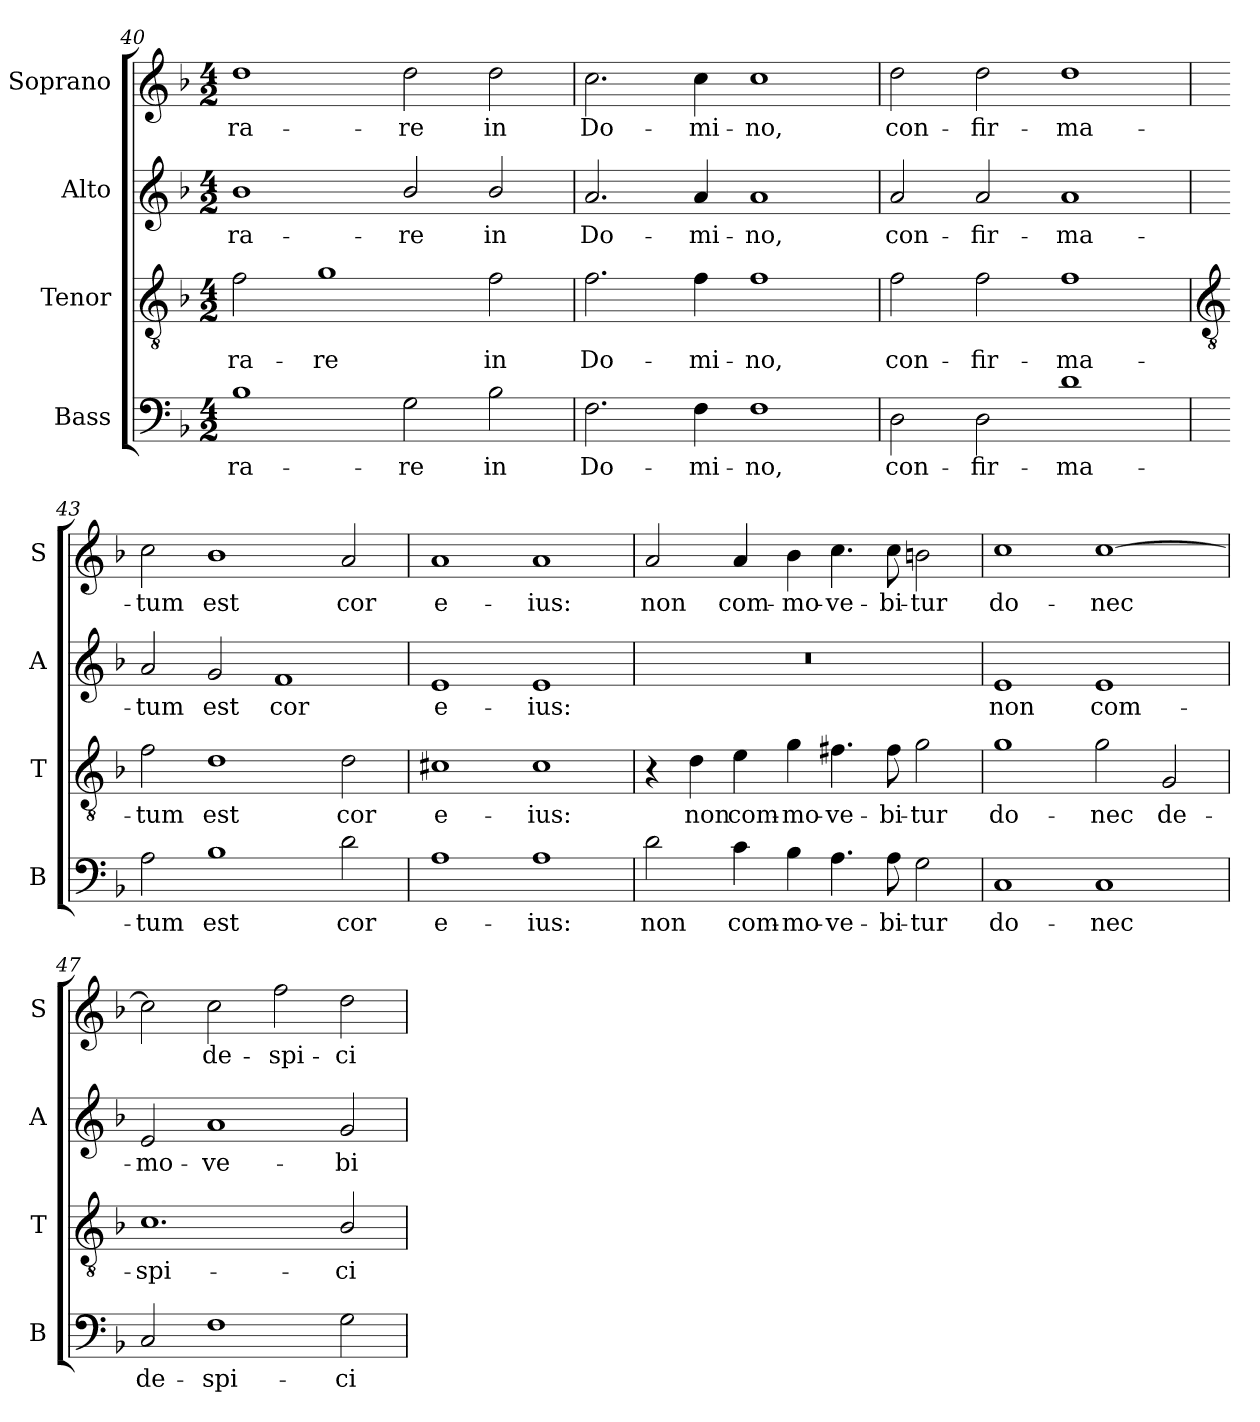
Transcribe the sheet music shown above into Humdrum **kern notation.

**kern	**text	**kern	**text	**kern	**text	**kern	**text
*part4	*part4	*part3	*part3	*part2	*part2	*part1	*part1
*staff4	*staff4	*staff3	*staff3	*staff2	*staff2	*staff1	*staff1
*I"Bass	*	*I"Tenor	*	*I"Alto	*	*I"Soprano	*
*I'B	*	*I'T	*	*I'A	*	*I'S	*
*clefF4	*	*clefGv2	*	*clefG2	*	*clefG2	*
*k[b-]	*	*k[b-]	*	*k[b-]	*	*k[b-]	*
*F:	*	*F:	*	*F:	*	*F:	*
*M4/2	*	*M4/2	*	*M4/2	*	*M4/2	*
=40	=40	=40	=40	=40	=40	=40	=40
!	!LO:LY:b	!	!LO:LY:b	!	!LO:LY:b	!	!LO:LY:b
1B-	-ra-	2f	-ra-	1b-	-ra-	1dd	-ra-
!	!	!	!LO:LY:b	!	!	!	!
.	.	1g	-re	.	.	.	.
!	!LO:LY:b	!	!	!	!LO:LY:b	!	!LO:LY:b
2G	-re	.	.	2b-/	-re	2dd	-re
!	!LO:LY:b	!	!LO:LY:b	!	!LO:LY:b	!	!LO:LY:b
2B-	in	2f	in	2b-/	in	2dd	in
=41	=41	=41	=41	=41	=41	=41	=41
!	!LO:LY:b	!	!LO:LY:b	!	!LO:LY:b	!	!LO:LY:b
2.F	Do-	2.f	Do-	2.a	Do-	2.cc	Do-
!	!LO:LY:b	!	!LO:LY:b	!	!LO:LY:b	!	!LO:LY:b
4F	-mi-	4f	-mi-	4a	-mi-	4cc	-mi-
!	!LO:LY:b	!	!LO:LY:b	!	!LO:LY:b	!	!LO:LY:b
1F	-no,	1f	-no,	1a	-no,	1cc	-no,
=42	=42	=42	=42	=42	=42	=42	=42
!	!LO:LY:b	!	!LO:LY:b	!	!LO:LY:b	!	!LO:LY:b
2D	con-	2f	con-	2a	con-	2dd	con-
!	!LO:LY:b	!	!LO:LY:b	!	!LO:LY:b	!	!LO:LY:b
2D	-fir-	2f	-fir-	2a	-fir-	2dd	-fir-
!	!LO:LY:b	!	!LO:LY:b	!	!LO:LY:b	!	!LO:LY:b
1d	-ma-	1f	-ma-	1a	-ma-	1dd	-ma-
!!LO:LB:g=z
=43	=43	=43	=43	=43	=43	=43	=43
*	*	*clefGv2	*	*	*	*	*
!	!LO:LY:b	!	!LO:LY:b	!	!LO:LY:b	!	!LO:LY:b
2A	-tum	2f	-tum	2a	-tum	2cc	-tum
!	!LO:LY:b	!	!LO:LY:b	!	!LO:LY:b	!	!LO:LY:b
1B-	est	1d	est	2g	est	1b-	est
!	!	!	!	!	!LO:LY:b	!	!
.	.	.	.	1f	cor	.	.
!	!LO:LY:b	!	!LO:LY:b	!	!	!	!LO:LY:b
2d	cor	2d	cor	.	.	2a	cor
=44	=44	=44	=44	=44	=44	=44	=44
!	!LO:LY:b	!	!LO:LY:b	!	!LO:LY:b	!	!LO:LY:b
1A	e-	1c#X	e-	1e	e-	1a	e-
!	!LO:LY:b	!	!LO:LY:b	!	!LO:LY:b	!	!LO:LY:b
1A	-ius:	1c#	-ius:	1e	-ius:	1a	-ius:
=45	=45	=45	=45	=45	=45	=45	=45
!	!LO:LY:b	!	!	!	!	!	!LO:LY:b
2d	non	4r	.	0r	.	2a	non
!	!	!	!LO:LY:b	!	!	!	!
.	.	4d	non	.	.	.	.
!	!LO:LY:b	!	!LO:LY:b	!	!	!	!LO:LY:b
4c	com-	4e	com-	.	.	4a	com-
!	!LO:LY:b	!	!LO:LY:b	!	!	!	!LO:LY:b
4B-	-mo-	4g	-mo-	.	.	4b-	-mo-
!	!LO:LY:b	!	!LO:LY:b	!	!	!	!LO:LY:b
4.A	-ve-	4.f#X	-ve-	.	.	4.cc	-ve-
!	!LO:LY:b	!	!LO:LY:b	!	!	!	!LO:LY:b
8A	-bi-	8f#	-bi-	.	.	8cc	-bi-
!	!LO:LY:b	!	!LO:LY:b	!	!	!	!LO:LY:b
2G	-tur	2g	-tur	.	.	2bn	-tur
=46	=46	=46	=46	=46	=46	=46	=46
!	!LO:LY:b	!	!LO:LY:b	!	!LO:LY:b	!	!LO:LY:b
1C	do-	1g	do-	1e	non	1cc	do-
!	!LO:LY:b	!	!LO:LY:b	!	!LO:LY:b	!	!LO:LY:b
1C	-nec	2g	-nec	1e	com-	[1cc	-nec
!	!	!	!LO:LY:b	!	!	!	!
.	.	2G	de-	.	.	.	.
=47	=47	=47	=47	=47	=47	=47	=47
!	!LO:LY:b	!	!LO:LY:b	!	!LO:LY:b	!	!
2C	de-	1.c	-spi-	2e	-mo-	2cc]	.
!	!LO:LY:b	!	!	!	!LO:LY:b	!	!LO:LY:b
1F	-spi-	.	.	1a	-ve-	2cc	de-
!	!	!	!	!	!	!	!LO:LY:b
.	.	.	.	.	.	2ff	-spi-
!	!LO:LY:b	!	!LO:LY:b	!	!LO:LY:b	!	!LO:LY:b
2G	-ci-	2B-/	-ci-	2g	-bi-	2dd	-ci-
=	=	=	=	=	=	=	=
*-	*-	*-	*-	*-	*-	*-	*-
